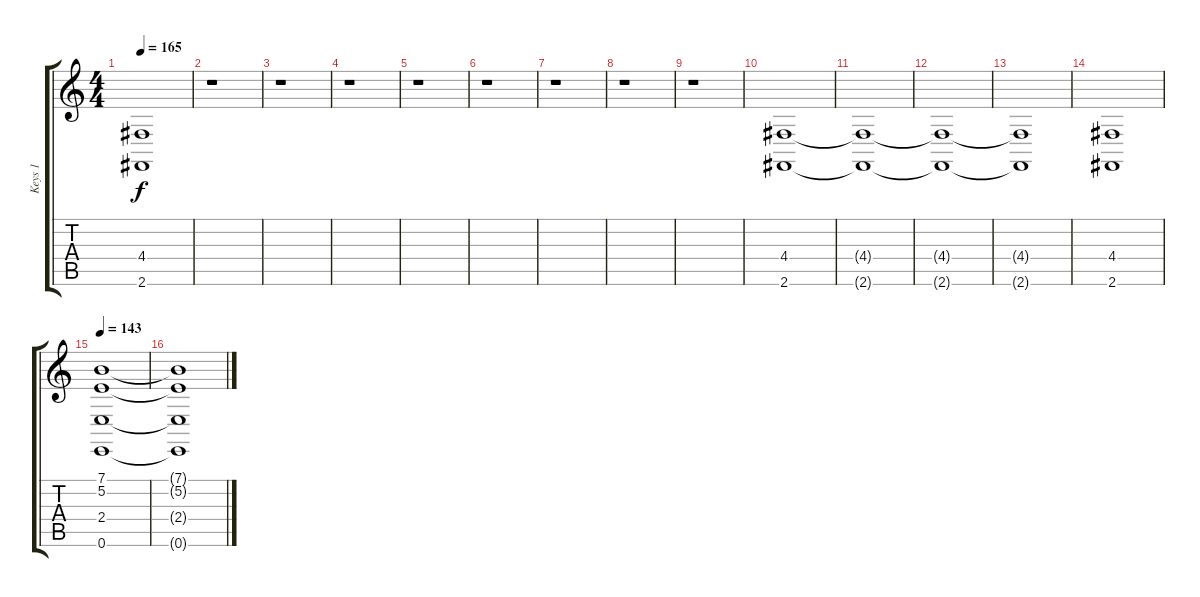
\track ("Keys 1" "Keys 1") {instrument synthstrings2}
\staff {score tabs}
\tuning (E4 B3 G3 D3 A2 E2) {hide}
\ts (4 4)
\tempo 165
\clef g2
\ks c
(4.4{t} 2.6{t}).1{dy f} |
r.1 |
r.1 |
r.1 |
r.1 |
r.1 |
r.1 |
r.1 |
r.1 |
(4.4 2.6).1 |
(4.4{t} 2.6{t}).1 |
(4.4{t} 2.6{t}).1 |
(4.4{t} 2.6{t}).1 |
(4.4 2.6).1 |
\tempo 143
(7.1 5.2 2.4 0.6).1{volume 11} |
(7.1{t} 5.2{t} 2.4{t} 0.6{t}).1
